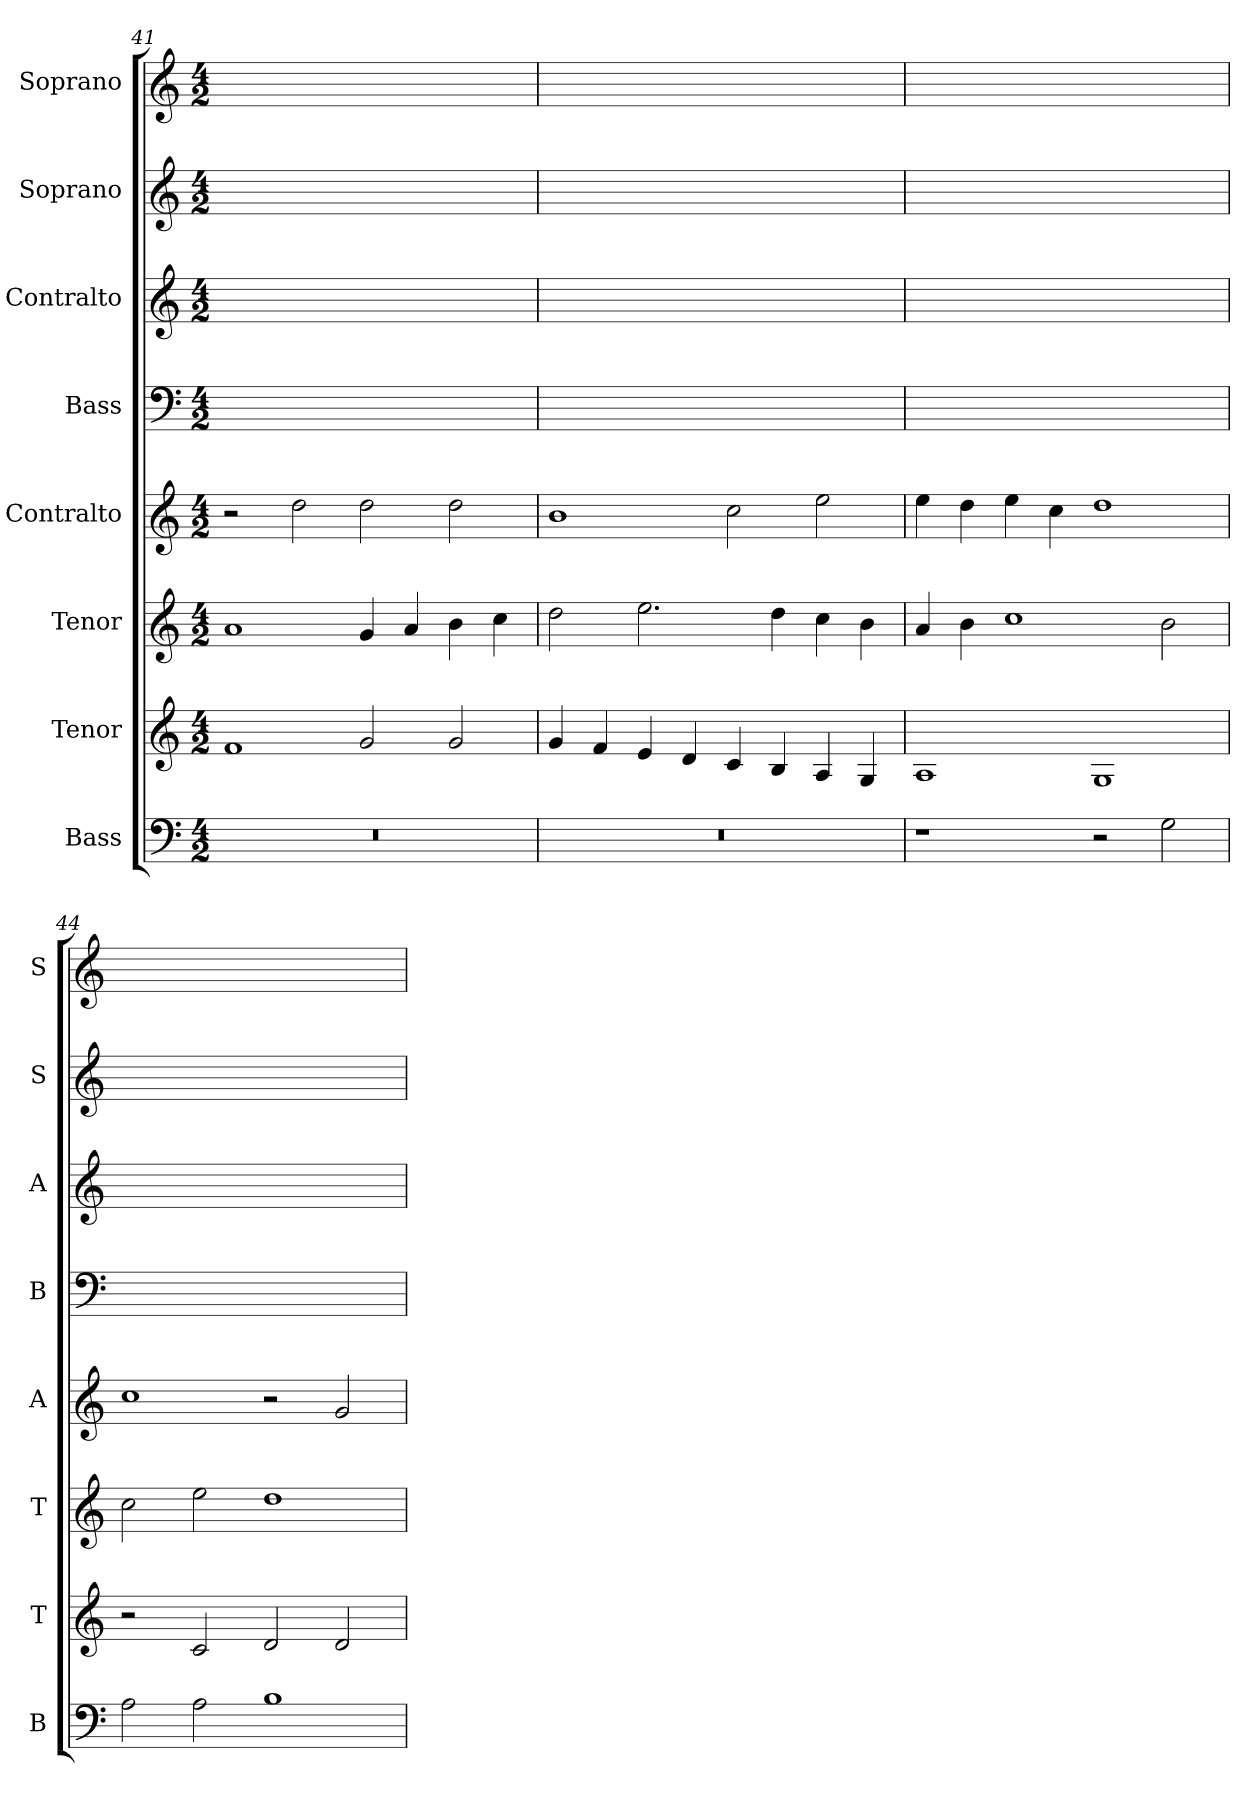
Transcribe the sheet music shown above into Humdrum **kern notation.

**kern	**kern	**kern	**kern	**kern	**kern	**kern	**kern
*part8	*part7	*part6	*part5	*part4	*part3	*part2	*part1
*staff8	*staff7	*staff6	*staff5	*staff4	*staff3	*staff2	*staff1
*I"Bass	*I"Tenor	*I"Tenor	*I"Contralto	*I"Bass	*I"Contralto	*I"Soprano	*I"Soprano
*I'B	*I'T	*I'T	*I'A	*I'B	*I'A	*I'S	*I'S
*clefF4	*clefG2	*clefG2	*clefG2	*clefF4	*clefG2	*clefG2	*clefG2
*k[]	*k[]	*k[]	*k[]	*k[]	*k[]	*k[]	*k[]
*G:mix	*G:mix	*G:mix	*G:mix	*G:mix	*G:mix	*G:mix	*G:mix
*M4/2	*M4/2	*M4/2	*M4/2	*M4/2	*M4/2	*M4/2	*M4/2
=41	=41	=41	=41	=41	=41	=41	=41
0r	1f	1a	2r	0ryy	0ryy	0ryy	0ryy
.	.	.	2dd	.	.	.	.
.	2g	4g	2dd	.	.	.	.
.	.	4a	.	.	.	.	.
.	2g	4b	2dd	.	.	.	.
.	.	4cc	.	.	.	.	.
=42	=42	=42	=42	=42	=42	=42	=42
0r	4g	2dd	1b	0ryy	0ryy	0ryy	0ryy
.	4f	.	.	.	.	.	.
.	4e	2.ee	.	.	.	.	.
.	4d	.	.	.	.	.	.
.	4c	.	2cc	.	.	.	.
.	4B	4dd	.	.	.	.	.
.	4A	4cc	2ee	.	.	.	.
.	4G	4b	.	.	.	.	.
=43	=43	=43	=43	=43	=43	=43	=43
1r	1A	4a	4ee	0ryy	0ryy	0ryy	0ryy
.	.	4b	4dd	.	.	.	.
.	.	1cc	4ee	.	.	.	.
.	.	.	4cc	.	.	.	.
2r	1G	.	1dd	.	.	.	.
2G	.	2b	.	.	.	.	.
=44	=44	=44	=44	=44	=44	=44	=44
2A	2r	2cc	1cc	0ryy	0ryy	0ryy	0ryy
2A	2c	2ee	.	.	.	.	.
1B	2d	1dd	2r	.	.	.	.
.	2d	.	2g	.	.	.	.
=	=	=	=	=	=	=	=
*-	*-	*-	*-	*-	*-	*-	*-
